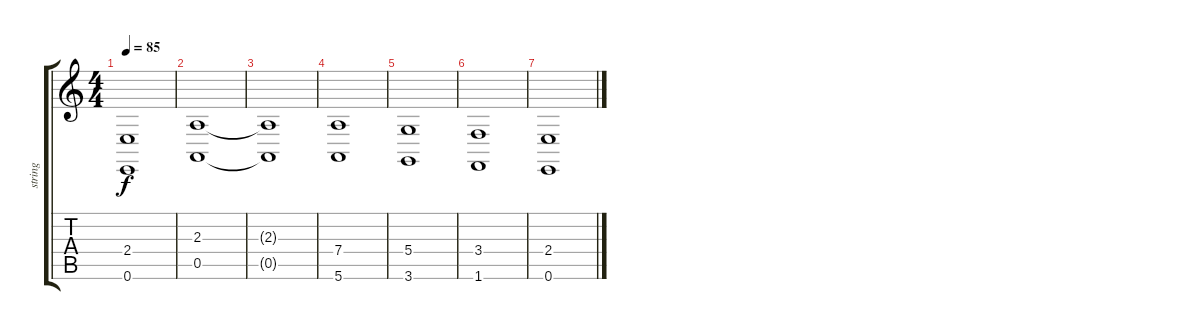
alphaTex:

\track ("string" "string") {instrument stringensemble1}
\staff {score tabs}
\tuning (E4 B3 G3 D3 A2 E2) {hide}
\ts (4 4)
\tempo 85
\clef g2
\ks c
(2.4 0.6).1{dy f} |
(2.3 0.5).1 |
(2.3{t} 0.5{t}).1{volume 9} |
(7.4 5.6).1{volume 7} |
(5.4 3.6).1 |
(3.4 1.6).1 |
(2.4 0.6).1
